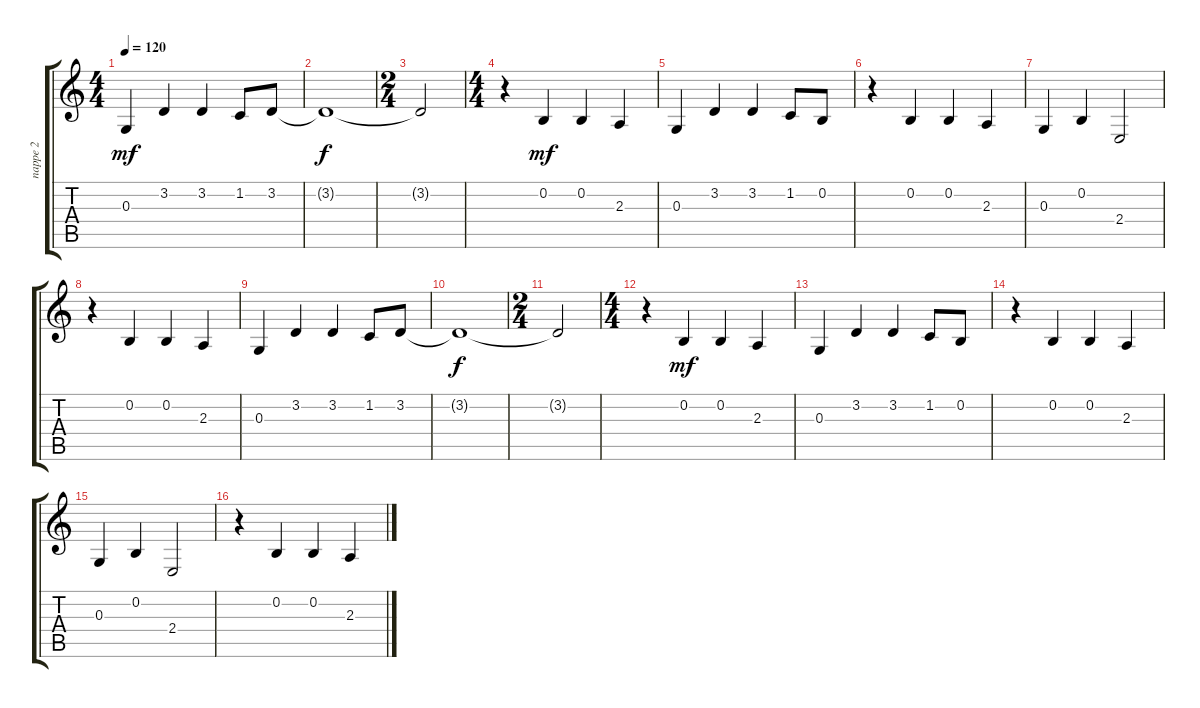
\track ("nappe 2" "nappe 2") {instrument stringensemble1}
\staff {score tabs}
\tuning (E4 B3 G3 D3 A2 E2) {hide}
\ts (4 4)
\tempo 120
\clef g2
\ks c
0.3.4{dy mf} 3.2.4 3.2.4 1.2.8 3.2.8 |
3.2{t}.1{dy f} |
\ts (2 4)
3.2{t}.2 |
\ts (4 4)
r.4 0.2.4{dy mf} 0.2.4 2.3.4 |
0.3.4 3.2.4 3.2.4 1.2.8 0.2.8 |
r.4 0.2.4 0.2.4 2.3.4 |
0.3.4 0.2.4 2.4.2 |
r.4 0.2.4 0.2.4 2.3.4 |
0.3.4 3.2.4 3.2.4 1.2.8 3.2.8 |
3.2{t}.1{dy f} |
\ts (2 4)
3.2{t}.2 |
\ts (4 4)
r.4 0.2.4{dy mf} 0.2.4 2.3.4 |
0.3.4 3.2.4 3.2.4 1.2.8 0.2.8 |
r.4 0.2.4 0.2.4 2.3.4 |
0.3.4 0.2.4 2.4.2 |
r.4 0.2.4 0.2.4 2.3.4
